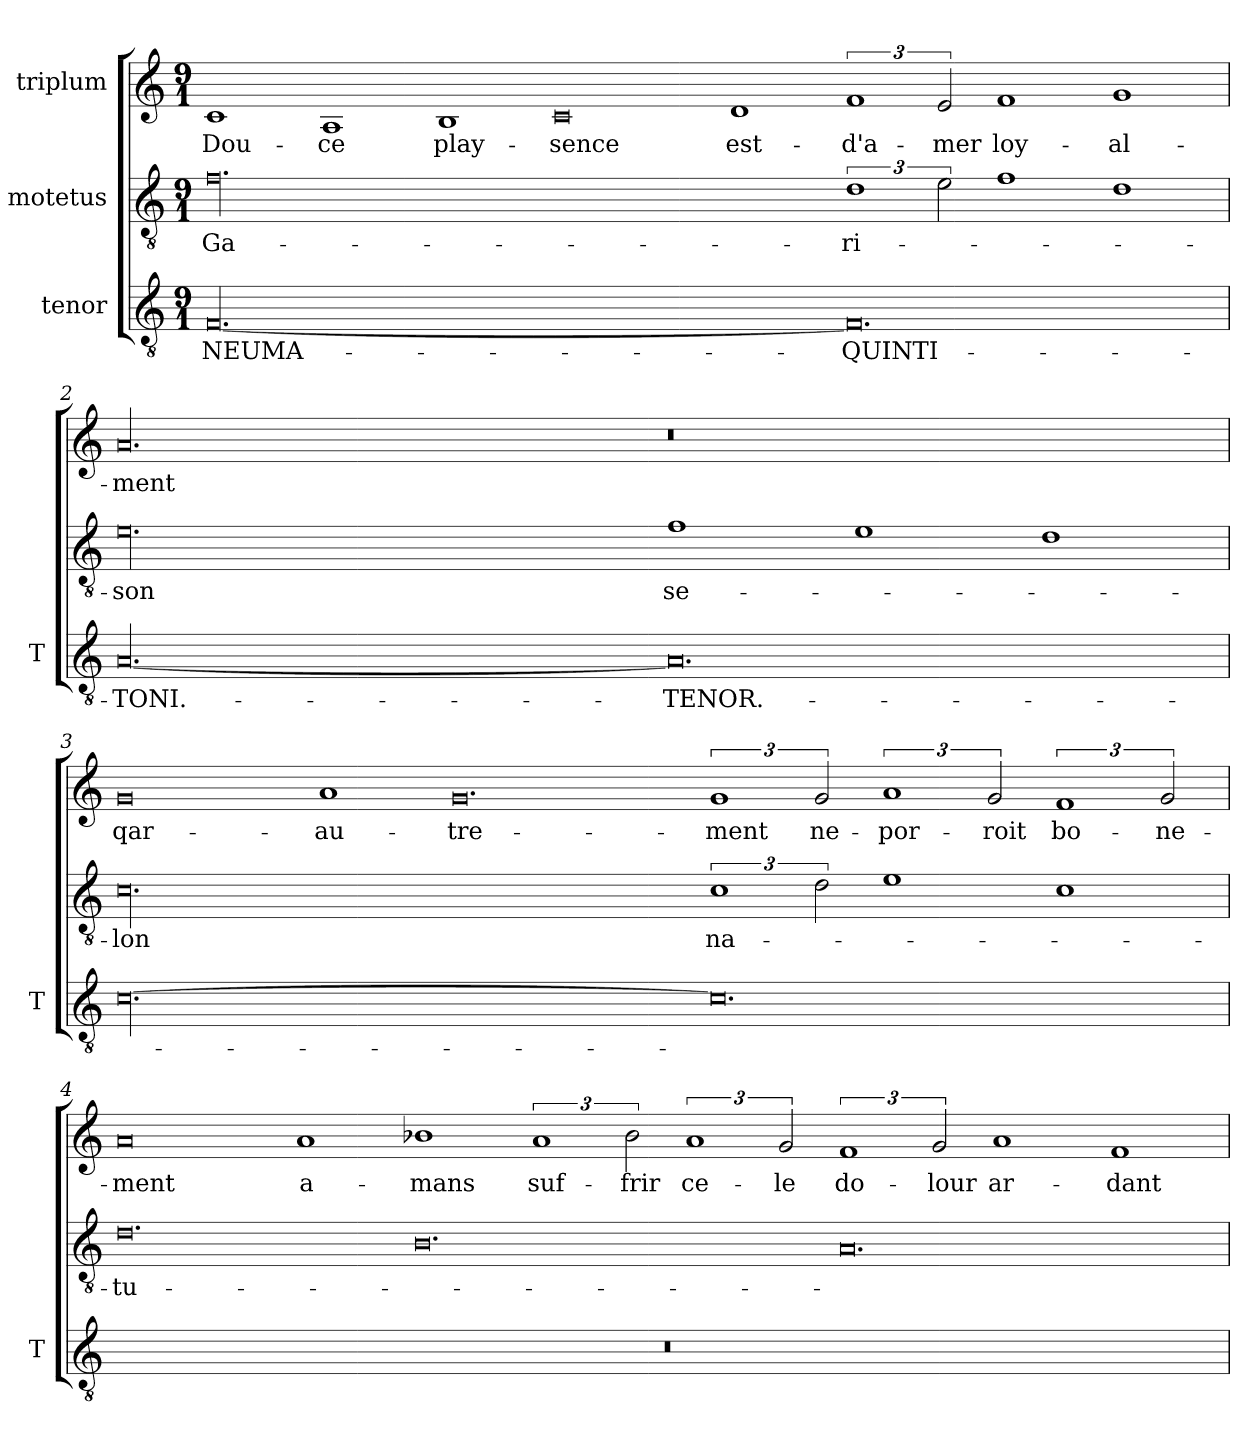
**kern	**text	**kern	**text	**kern	**text
*part3	*part3	*part2	*part2	*part1	*part1
*staff3	*staff3	*staff2	*staff2	*staff1	*staff1
*I"tenor	*	*I"motetus	*	*I"triplum	*
*I'T	*	*	*	*	*
*clefGv2	*	*clefGv2	*	*clefG2	*
*k[]	*	*k[]	*	*k[]	*
*C:	*	*C:	*	*C:	*
*M9/1	*	*M9/1	*	*M9/1	*
=1	=1	=1	=1	=1	=1
[00.F/	NEUMA-	00.f\	Ga-	1c/	Dou-
.	.	.	.	1A/	-ce
.	.	.	.	1B/	play-
.	.	.	.	0c/	-sence
.	.	.	.	1d/	est-
0.F/]	QUINTI-	3%2d\	-ri-	3%2f/	d'a-
.	.	3e\	.	3e/	-mer
.	.	1f\	.	1f/	loy-
.	.	1d\	.	1g/	-al-
=2	=2	=2	=2	=2	=2
[00.A/	TONI.-	00.e\	-son	00.a/	-ment
0.A/]	TENOR.-	1f\	se-	0.r	.
.	.	1e\	.	.	.
.	.	1d\	.	.	.
=3	=3	=3	=3	=3	=3
[00.c\	.	00.c\	-lon	0g/	qar-
.	.	.	.	1a/	au-
.	.	.	.	0.g/	-tre-
0.c\]	.	3%2c\	na-	3%2g/	-ment
.	.	3d\	.	3g/	ne-
.	.	1e\	.	3%2a/	por-
.	.	.	.	3g/	-roit
.	.	1c\	.	3%2f/	bo-
.	.	.	.	3g/	-ne-
=4	=4	=4	=4	=4	=4
1%9r	.	0.d\	-tu-	0a/	-ment
.	.	.	.	1a/	a-
.	.	0.B\	.	1b-X\	-mans
.	.	.	.	3%2a/	suf-
.	.	.	.	3b-\	-frir
.	.	.	.	3%2a/	ce-
.	.	.	.	3g/	-le
.	.	0.A/	.	3%2f/	do-
.	.	.	.	3g/	-lour
.	.	.	.	1a/	ar-
.	.	.	.	1f/	-dant
=	=	=	=	=	=
*-	*-	*-	*-	*-	*-
